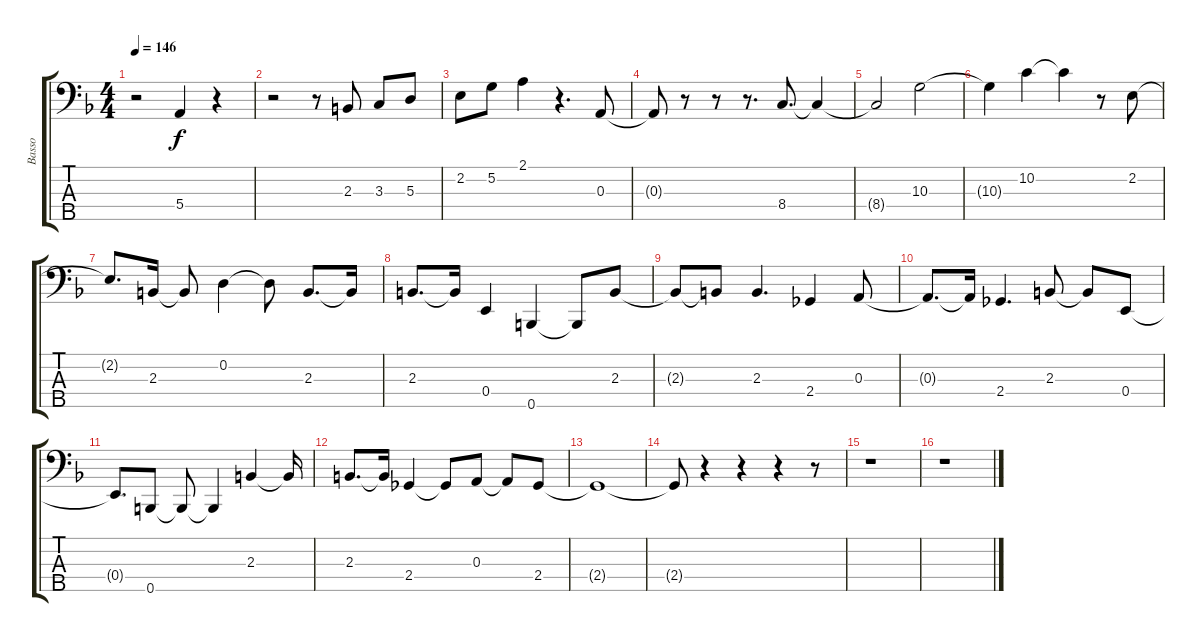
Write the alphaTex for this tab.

\track ("Basso" "Basso") {instrument electricbasspick}
\staff {score tabs}
\tuning (G2 D2 A1 E1 B0) {hide}
\ts (4 4)
\tempo 146
\clef f4
\ks dminor
r.2{dy f} 5.4.4 r.4 |
r.2 r.8 2.3.8 3.3.8 5.3.8 |
2.2.8 5.2.8 2.1.4 r.4{d} 0.3.8 |
0.3{t}.8 r.8 r.8 r.8{d} 8.4.8{d} 8.4{t}.4 |
8.4{t}.2 10.3.2 |
10.3{t}.4 10.2.4 10.2{t}.4 r.8 2.2.8 |
2.2{t}.8{d} 2.3.16 2.3{t}.8 0.2.4 0.2{t}.8 2.3.8{d} 2.3{t}.16 |
2.3.8{d} 2.3{t}.16 0.4.4 0.5.4 0.5{t}.8 2.3.8 |
2.3{t}.8 2.3{t}.8 2.3.4{d} 2.4.4 0.3.8 |
0.3{t}.8{d} 0.3{t}.16 2.4.4{d} 2.3.8 2.3{t}.8 0.4.8 |
0.4{t}.8{d} 0.5.8 0.5{t}.8 0.5{t}.4 2.3.4 2.3{t}.16 |
2.3.8{d} 2.3{t}.16 2.4.4 2.4{t}.8 0.3.8 0.3{t}.8 2.4.8 |
2.4{t}.1 |
2.4{t}.8 r.4 r.4 r.4 r.8 |
r.1 |
r.1
